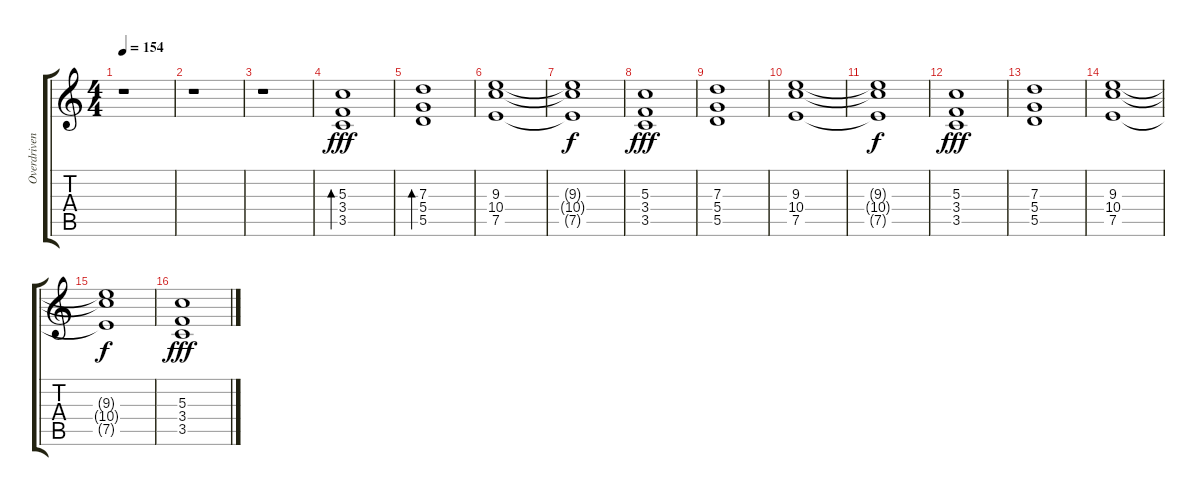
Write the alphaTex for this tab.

\track ("Overdriven Guitar 2" "Overdriven") {instrument distortionguitar}
\staff {score tabs}
\tuning (E4 B3 G3 D3 A2 E2) {hide}
\ts (4 4)
\tempo 154
\clef g2
\ks c
r.1{dy fff} |
r.1 |
r.1 |
(5.3 3.4 3.5).1{bd 480 instrument electricguitarjazz} |
(7.3 5.4 5.5).1{bd 480} |
(9.3 10.4 7.5).1 |
(9.3{t} 10.4{t} 7.5{t}).1{dy f} |
(5.3 3.4 3.5).1{dy fff} |
(7.3 5.4 5.5).1 |
(9.3 10.4 7.5).1 |
(9.3{t} 10.4{t} 7.5{t}).1{dy f} |
(5.3 3.4 3.5).1{dy fff} |
(7.3 5.4 5.5).1 |
(9.3 10.4 7.5).1 |
(9.3{t} 10.4{t} 7.5{t}).1{dy f} |
(5.3 3.4 3.5).1{dy fff}
